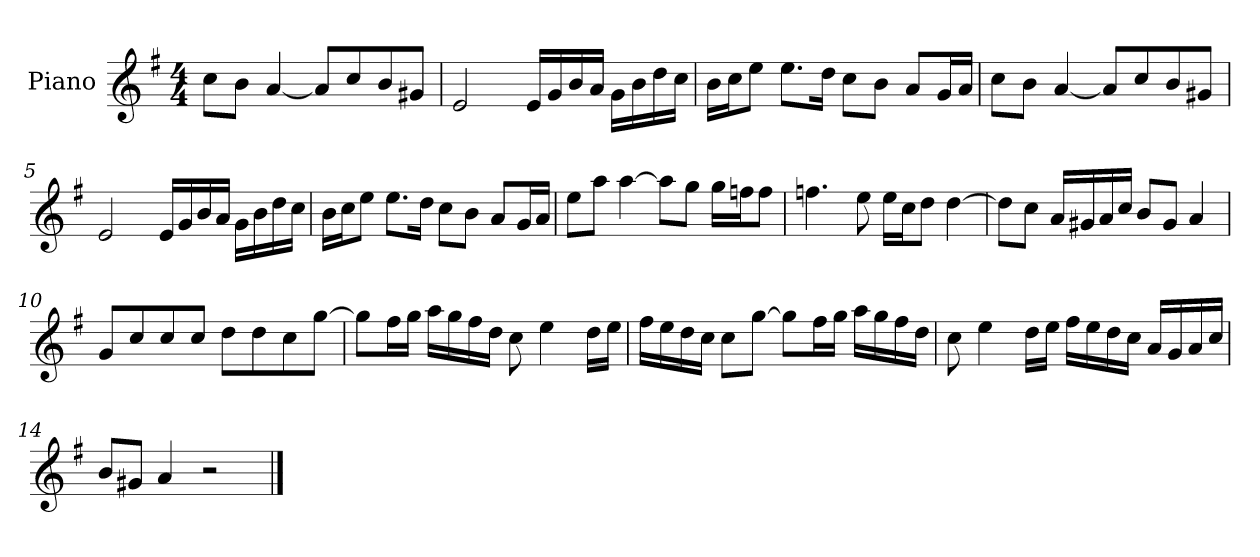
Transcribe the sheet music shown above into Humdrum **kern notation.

**kern
*part1
*staff1
*I"Piano
*I'P-no
*clefG2
*k[f#]
*M4/4
*MM90
=1
8cc\L
8b\J
[4a/
8a/L]
8cc/
8b/
8g#X/J
=2
2e/
16e/LL
16g/
16b/
16a/JJ
16g\LL
16b\
16dd\
16cc\JJ
=3
16b\LL
16cc\J
8ee\J
8.ee\L
16dd\Jk
8cc\L
8b\J
8a/L
16g/L
16a/JJ
=4
8cc\L
8b\J
[4a/
8a/L]
8cc/
8b/
8g#X/J
!!LO:LB:g=z
=5
2e/
16e/LL
16g/
16b/
16a/JJ
16g\LL
16b\
16dd\
16cc\JJ
=6
16b\LL
16cc\J
8ee\J
8.ee\L
16dd\Jk
8cc\L
8b\J
8a/L
16g/L
16a/JJ
=7
8ee\L
8aa\J
[4aa\
8aa\L]
8gg\J
16gg\LL
16ffn\J
8ff\J
=8
4.ffn\
8ee\
16ee\LL
16cc\J
8dd\J
[4dd\
!!LO:LB:g=z
=9
8dd\L]
8cc\J
16a/LL
16g#X/
16a/
16cc/JJ
8b/L
8g#/J
4a/
=10
8g/L
8cc/
8cc/
8cc/J
8dd\L
8dd\
8cc\
[8gg\J
=11
8gg\L]
16ff#\L
16gg\JJ
16aa\LL
16gg\
16ff#\
16dd\JJ
8cc\
4ee\
16dd\LL
16ee\JJ
=12
16ff#\LL
16ee\
16dd\
16cc\JJ
8cc\L
[8gg\J
8gg\L]
16ff#\L
16gg\JJ
16aa\LL
16gg\
16ff#\
16dd\JJ
!!LO:LB:g=z
=13
8cc\
4ee\
16dd\LL
16ee\JJ
16ff#\LL
16ee\
16dd\
16cc\JJ
16a/LL
16g/
16a/
16cc/JJ
=14
8b/L
8g#X/J
4a/
2r
==
*-
